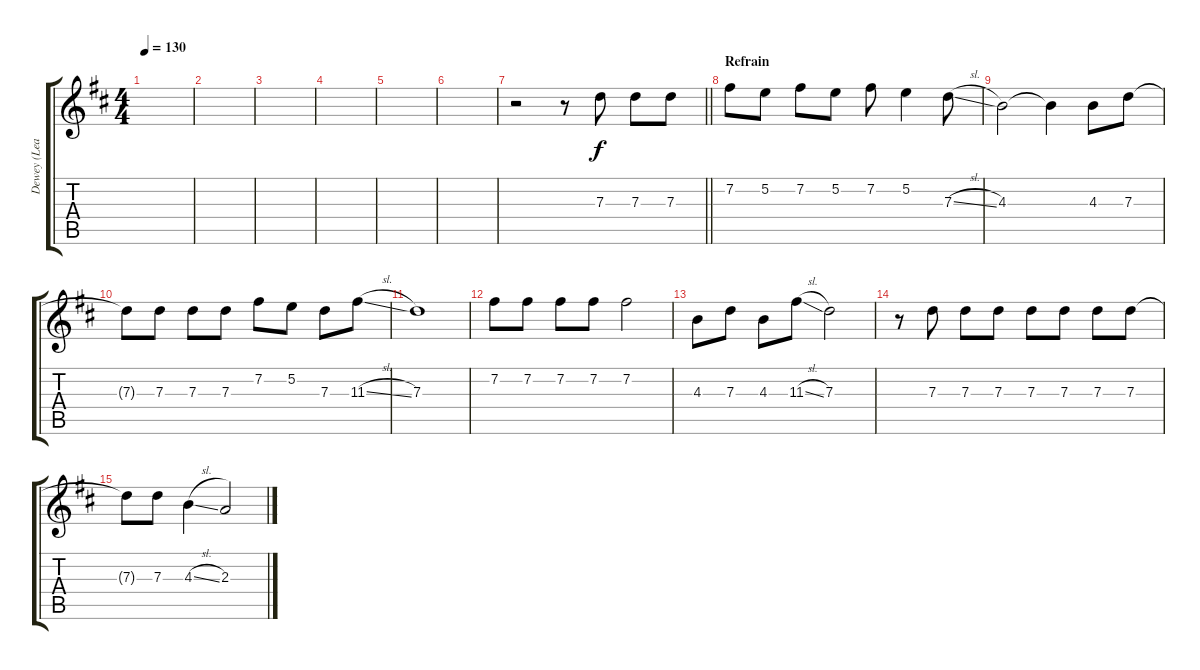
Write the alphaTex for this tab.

\track ("Dewey (Lead Vocals, 2nd Guitar)" "Dewey (Lea") {instrument acousticguitarsteel}
\staff {score tabs}
\tuning (E4 B3 G3 D3 A2 E2) {hide}
\ts (4 4)
\tempo 130
\clef g2
\ks d
|
|
|
|
|
|
\barLineRight lightlight
r.2{volume 9 instrument cello} r.8 7.3.8 7.3.8 7.3.8 |
\section ("" "Refrain")
7.2.8 5.2.8 7.2.8 5.2.8 7.2.8 5.2.4 7.3{sl}.8 |
4.3.2 4.3{t}.4 4.3.8 7.3.8 |
7.3{t}.8 7.3.8 7.3.8 7.3.8 7.2.8 5.2.8 7.3.8 11.3{sl}.8 |
7.3.1 |
7.2.8 7.2.8 7.2.8 7.2.8 7.2.2 |
4.3.8 7.3.8 4.3.8 11.3{sl}.8 7.3.2 |
r.8 7.3.8 7.3.8 7.3.8 7.3.8 7.3.8 7.3.8 7.3.8 |
7.3{t}.8 7.3.8 4.3{sl}.4 2.3.2
